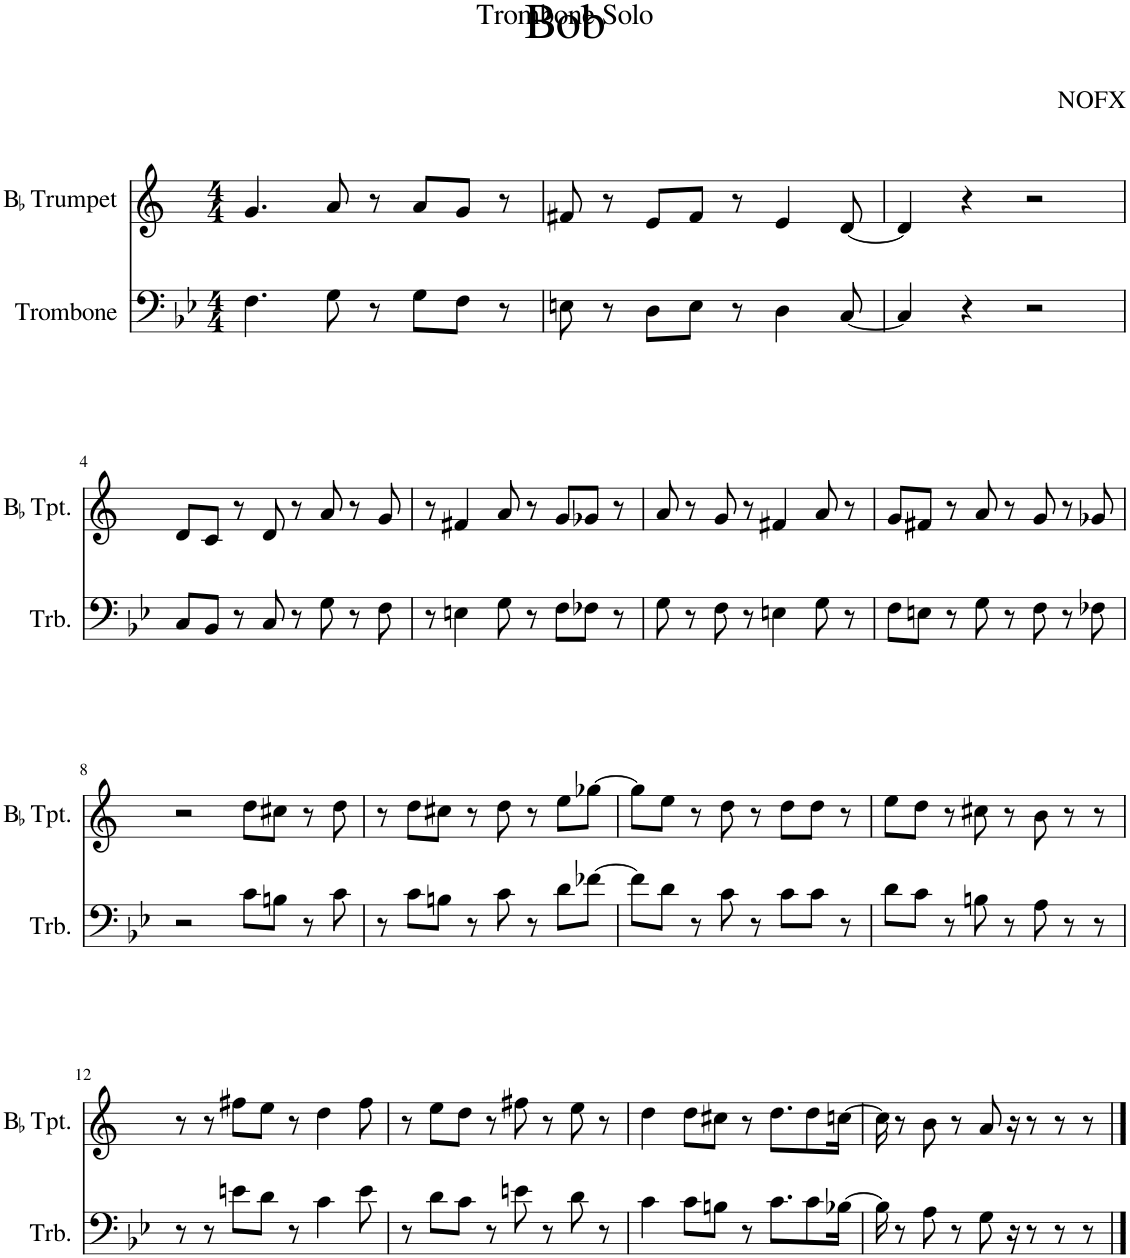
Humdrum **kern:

**kern	**kern
*part2	*part1
*staff2	*staff1
*I"Trombone	*I"BaccidentalFlat Trumpet
*I'Trb.	*I'BaccidentalFlat Tpt.
*clefF4	*clefG2
*	*Trd1c2
*k[b-e-]	*k[]
*M4/4	*M4/4
=1	=1
4.F\	4.g/
8G\	8a/
8r	8r
8G\L	8a/L
8F\J	8g/J
8r	8r
=2	=2
8En\	8f#X/
8r	8r
8D\L	8e/L
8E\J	8f#/J
8r	8r
4D\	4e/
[8C/	[8d/
=3	=3
4C/]	4d/]
4r	4r
2r	2r
!!LO:LB:g=z
=4	=4
8C/L	8d/L
8BB-/J	8c/J
8r	8r
8C/	8d/
8r	8r
8G\	8a/
8r	8r
8F\	8g/
=5	=5
8r	8r
4En\	4f#X/
8G\	8a/
8r	8r
8F\L	8g/L
8F-X\J	8g-X/J
8r	8r
=6	=6
8G\	8a/
8r	8r
8F\	8g/
8r	8r
4En\	4f#X/
8G\	8a/
8r	8r
=7	=7
8F\L	8g/L
8En\J	8f#X/J
8r	8r
8G\	8a/
8r	8r
8F\	8g/
8r	8r
8F-X\	8g-X/
!!LO:LB:g=z
=8	=8
2r	2r
8c\L	8dd\L
8Bn\J	8cc#X\J
8r	8r
8c\	8dd\
=9	=9
8r	8r
8c\L	8dd\L
8Bn\J	8cc#X\J
8r	8r
8c\	8dd\
8r	8r
8d\L	8ee\L
[8f-X\J	[8gg-X\J
=10	=10
8f-\L]	8gg-\L]
8d\J	8ee\J
8r	8r
8c\	8dd\
8r	8r
8c\L	8dd\L
8c\J	8dd\J
8r	8r
=11	=11
8d\L	8ee\L
8c\J	8dd\J
8r	8r
8Bn\	8cc#X\
8r	8r
8A\	8b\
8r	8r
8r	8r
!!LO:LB:g=z
=12	=12
8r	8r
8r	8r
8en\L	8ff#X\L
8d\J	8ee\J
8r	8r
4c\	4dd\
8e\	8ff#\
=13	=13
8r	8r
8d\L	8ee\L
8c\J	8dd\J
8r	8r
8en\	8ff#X\
8r	8r
8d\	8ee\
8r	8r
=14	=14
4c\	4dd\
8c\L	8dd\L
8Bn\J	8cc#X\J
8r	8r
8.c\L	8.dd\L
8c\	8dd\
[16B-X\Jk	[16ccn\Jk
=15	=15
16B-\]	16cc\]
8r	8r
8A\	8b\
8r	8r
8G\	8a/
16r	16r
8r	8r
8r	8r
8r	8r
==	==
*-	*-
